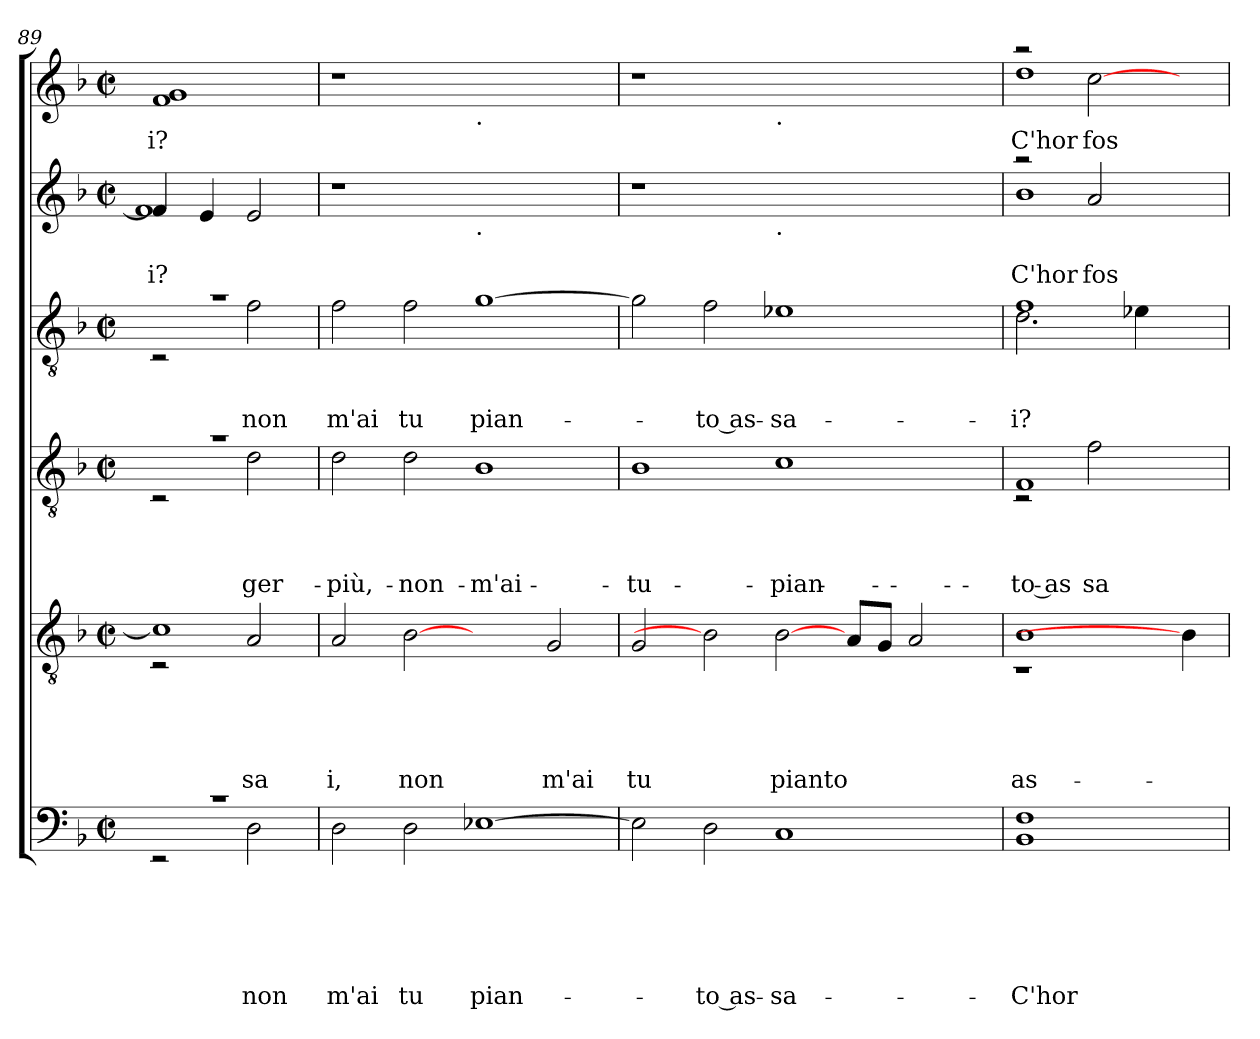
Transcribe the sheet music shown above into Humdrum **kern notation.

**kern	**text	**text	**text	**text	**text	**text	**kern	**text	**text	**text	**text	**text	**kern	**text	**text	**text	**text	**kern	**text	**text	**text	**kern	**text	**text	**kern	**text
*part6	*part6	*part6	*part6	*part6	*part6	*part6	*part5	*part5	*part5	*part5	*part5	*part5	*part4	*part4	*part4	*part4	*part4	*part3	*part3	*part3	*part3	*part2	*part2	*part2	*part1	*part1
*staff6	*staff6	*staff6	*staff6	*staff6	*staff6	*staff6	*staff5	*staff5	*staff5	*staff5	*staff5	*staff5	*staff4	*staff4	*staff4	*staff4	*staff4	*staff3	*staff3	*staff3	*staff3	*staff2	*staff2	*staff2	*staff1	*staff1
*clefF4	*	*	*	*	*	*	*clefGv2	*	*	*	*	*	*clefGv2	*	*	*	*	*clefGv2	*	*	*	*clefG2	*	*	*clefG2	*
*k[b-]	*	*	*	*	*	*	*k[b-]	*	*	*	*	*	*k[b-]	*	*	*	*	*k[b-]	*	*	*	*k[b-]	*	*	*k[b-]	*
*F:	*	*	*	*	*	*	*F:	*	*	*	*	*	*F:	*	*	*	*	*F:	*	*	*	*F:	*	*	*F:	*
*M2/2	*	*	*	*	*	*	*M2/2	*	*	*	*	*	*M2/2	*	*	*	*	*M2/2	*	*	*	*M2/2	*	*	*M2/2	*
*met(c|)	*	*	*	*	*	*	*met(c|)	*	*	*	*	*	*met(c|)	*	*	*	*	*met(c|)	*	*	*	*met(c|)	*	*	*met(c|)	*
=89	=89	=89	=89	=89	=89	=89	=89	=89	=89	=89	=89	=89	=89	=89	=89	=89	=89	=89	=89	=89	=89	=89	=89	=89	=89	=89
*^	*	*	*	*	*	*	*^	*	*	*	*	*	*^	*	*	*	*	*^	*	*	*	*^	*	*	*	*
!	!	!	!	!	!	!	!	!	!	!	!	!	!	!	!	!	!	!	!	!	!	!	!	!	!	!	!	!	!LO:LY:b	!	!LO:LY:b
1rc	2rEE	.	.	.	.	.	.	1c]	2rC	.	.	.	.	.	1ra	2rC	.	.	.	.	1ra	2rC	.	.	.	4f/]	1f	.	-i?	1f 1g	-i?
.	.	.	.	.	.	.	.	.	.	.	.	.	.	.	.	.	.	.	.	.	.	.	.	.	.	4e/	.	.	.	.	.
!	!	!	!	!	!	!	!LO:LY:b	!	!	!	!	!	!	!LO:LY:b	!	!	!	!	!	!LO:LY:b	!	!	!	!	!LO:LY:b	!	!	!	!	!	!
.	2D\	.	.	.	.	.	non	.	2A/	.	.	.	.	-sa-	.	2d\	.	.	.	-ger-	.	2f\	.	.	non	2e/	.	.	.	.	.
*	*	*	*	*	*	*	*	*	*	*	*	*	*	*	*	*	*	*	*	*	*	*	*	*	*	*v	*v	*	*	*	*
=90	=90	=90	=90	=90	=90	=90	=90	=90	=90	=90	=90	=90	=90	=90	=90	=90	=90	=90	=90	=90	=90	=90	=90	=90	=90	=90	=90	=90	=90	=90
!	!	!	!	!	!	!	!LO:LY:b	!	!	!	!	!	!	!LO:LY:b	!	!	!	!	!	!LO:LY:b	!	!	!	!	!LO:LY:b	!	!	!	!	!
*v	*v	*	*	*	*	*	*	*	*	*	*	*	*	*	*v	*v	*	*	*	*	*v	*v	*	*	*	*	*	*	*	*
*	*	*	*	*	*	*	*v	*v	*	*	*	*	*	*	*	*	*	*	*	*	*	*	*	*	*	*	*
2D\	.	.	.	.	.	m'ai	2A/	.	.	.	.	-i,	2d\	.	.	.	-più,	2f\	.	.	m'ai	1r	.	.	1r	.
!	!	!	!	!	!	!LO:LY:b	!	!	!	!	!	!LO:LY:b	!	!	!	!	!LO:LY:b	!	!	!	!LO:LY:b	!	!	!	!	!
2D\	.	.	.	.	.	tu	[2B-	.	.	.	.	non	2d\	.	.	.	non	2f\	.	.	tu	.	.	.	.	.
!	!	!	!	!	!	!	!	!	!	!	!	!	!	!	!	!	!	!	!	!	!	!	!	!	!LO:TX:b:t=.	!
!	!	!	!	!	!	!	!	!	!	!	!	!	!	!	!	!	!	!	!	!	!	!LO:TX:b:t=.	!	!	!	!
!	!	!	!	!	!	!LO:LY:b	!	!	!	!	!	!	!	!	!	!	!LO:LY:b	!	!	!	!LO:LY:b	!	!	!	!	!
[>1E-X	.	.	.	.	.	pian-	2ryy	.	.	.	.	.	1B-	.	.	.	m'ai	[>1g	.	.	pian-	1ryy	.	.	1ryy	.
!	!	!	!	!	!	!	!	!	!	!	!	!LO:LY:b	!	!	!	!	!	!	!	!	!	!	!	!	!	!
.	.	.	.	.	.	.	2G/	.	.	.	.	m'ai	.	.	.	.	.	.	.	.	.	.	.	.	.	.
=91	=91	=91	=91	=91	=91	=91	=91	=91	=91	=91	=91	=91	=91	=91	=91	=91	=91	=91	=91	=91	=91	=91	=91	=91	=91	=91
!	!	!	!	!	!	!	!	!	!	!	!	!LO:LY:b	!	!	!	!	!LO:LY:b:rj	!	!	!	!	!	!	!	!	!
2E-\]	.	.	.	.	.	.	2G/	.	.	.	.	tu	1B-	.	.	.	tu	2g\]	.	.	.	1r	.	.	1r	.
!	!	!	!	!	!	!LO:LY:b:rj	!	!	!	!	!	!	!	!	!	!	!	!	!	!	!LO:LY:b:rj	!	!	!	!	!
2D\	.	.	.	.	.	-to as-	2B-]	.	.	.	.	.	.	.	.	.	.	2f\	.	.	-to as-	.	.	.	.	.
!	!	!	!	!	!	!	!	!	!	!	!	!	!	!	!	!	!	!	!	!	!	!	!	!	!LO:TX:b:t=.	!
!	!	!	!	!	!	!	!	!	!	!	!	!	!	!	!	!	!	!	!	!	!	!LO:TX:b:t=.	!	!	!	!
!	!	!	!	!	!	!LO:LY:b:rj	!	!	!	!	!	!LO:LY:b:rj	!	!	!	!	!LO:LY:b	!	!	!	!LO:LY:b:rj	!	!	!	!	!
1C	.	.	.	.	.	-sa-	[2B-\	.	.	.	.	pian­to	1c	.	.	.	pian-	1e-X	.	.	-sa-	1ryy	.	.	1ryy	.
.	.	.	.	.	.	.	8A/L	.	.	.	.	.	.	.	.	.	.	.	.	.	.	.	.	.	.	.
.	.	.	.	.	.	.	8G/J	.	.	.	.	.	.	.	.	.	.	.	.	.	.	.	.	.	.	.
.	.	.	.	.	.	.	2A/	.	.	.	.	.	.	.	.	.	.	.	.	.	.	.	.	.	.	.
4ryy	.	.	.	.	.	.	.	.	.	.	.	.	4ryy	.	.	.	.	4ryy	.	.	.	4ryy	.	.	4ryy	.
=92	=92	=92	=92	=92	=92	=92	=92	=92	=92	=92	=92	=92	=92	=92	=92	=92	=92	=92	=92	=92	=92	=92	=92	=92	=92	=92
!	!	!	!	!	!	!LO:LY:b	!	!	!	!	!	!LO:LY:b	!	!	!	!	!LO:LY:b	!	!	!	!LO:LY:b	!	!	!LO:LY:b	!	!LO:LY:b
*	*	*	*	*	*	*	*^	*	*	*	*	*	*^	*	*	*	*	*^	*	*	*	*^	*	*	*^	*
1BB- 1F	.	.	.	.	.	C'hor	1B-	1rC	.	.	.	.	as-	1F	2rC	.	.	.	-to as-	1f	2.d\	.	.	-i?	2raa	1b-	.	-C'hor	2raa	1dd	-C'hor
!	!	!	!	!	!	!	!	!	!	!	!	!	!	!	!	!	!	!	!LO:LY:b	!	!	!	!	!	!	!	!	!LO:LY:b	!	!	!LO:LY:b
.	.	.	.	.	.	.	.	.	.	.	.	.	.	.	2f\	.	.	.	-sa-	.	.	.	.	.	2a/	.	.	fos-	[<2cc\	.	fos-
.	.	.	.	.	.	.	.	.	.	.	.	.	.	.	.	.	.	.	.	.	4e-\	.	.	.	.	.	.	.	.	.	.
4ryy	.	.	.	.	.	.	4B-\]	4ryy	.	.	.	.	.	4ryy	4ryy	.	.	.	.	4ryy	4ryy	.	.	.	4ryy	4ryy	.	.	4ryy	4ryy	.
*	*	*	*	*	*	*	*v	*v	*	*	*	*	*	*	*	*	*	*	*	*v	*v	*	*	*	*v	*v	*	*	*v	*v	*
*	*	*	*	*	*	*	*	*	*	*	*	*	*v	*v	*	*	*	*	*	*	*	*	*	*	*	*	*
=	=	=	=	=	=	=	=	=	=	=	=	=	=	=	=	=	=	=	=	=	=	=	=	=	=	=
*-	*-	*-	*-	*-	*-	*-	*-	*-	*-	*-	*-	*-	*-	*-	*-	*-	*-	*-	*-	*-	*-	*-	*-	*-	*-	*-
